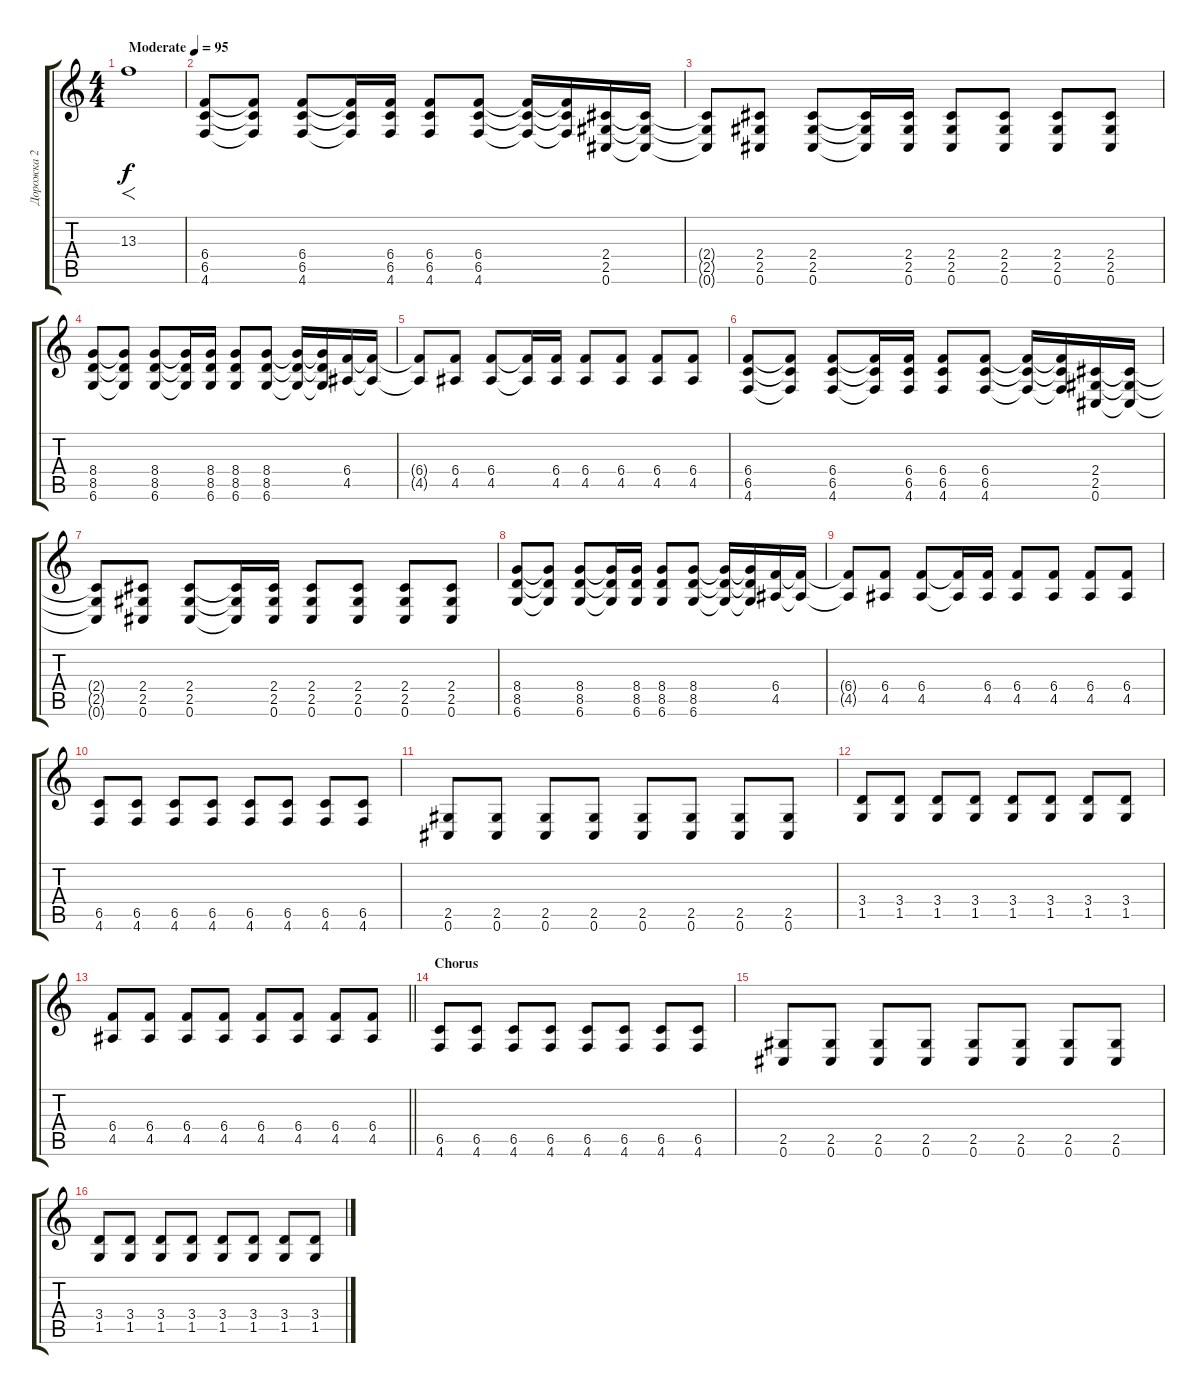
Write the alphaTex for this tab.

\track ("Дорожка 2" "Дорожка 2") {instrument distortionguitar}
\staff {score tabs}
\tuning (Db4 Ab3 E3 B2 Gb2 Db2) {hide}
\ts (4 4)
\tempo (95 "Moderate")
\clef g2
\ks c
13.3.1{f dy f instrument distortionguitar} |
(6.4 6.5 4.6).8 (6.4{t} 6.5{t} 4.6{t}).8 (6.4 6.5 4.6).8 (6.4{t} 6.5{t} 4.6{t}).16 (6.4 6.5 4.6).16 (6.4 6.5 4.6).8 (6.4 6.5 4.6).8 (6.4{t} 6.5{t} 4.6{t}).16 (6.4{t} 6.5{t} 4.6{t}).16 (2.4 2.5 0.6).16 (2.4{t} 2.5{t} 0.6{t}).16 |
(2.4{t} 2.5{t} 0.6{t}).8 (2.4 2.5 0.6).8 (2.4 2.5 0.6).8 (2.4{t} 2.5{t} 0.6{t}).16 (2.4 2.5 0.6).16 (2.4 2.5 0.6).8 (2.4 2.5 0.6).8 (2.4 2.5 0.6).8 (2.4 2.5 0.6).8 |
(8.4 8.5 6.6).8 (8.4{t} 8.5{t} 6.6{t}).8 (8.4 8.5 6.6).8 (8.4{t} 8.5{t} 6.6{t}).16 (8.4 8.5 6.6).16 (8.4 8.5 6.6).8 (8.4 8.5 6.6).8 (8.4{t} 8.5{t} 6.6{t}).16 (8.4{t} 8.5{t} 6.6{t}).16 (6.4 4.5).16 (6.4{t} 4.5{t}).16 |
(6.4{t} 4.5{t}).8 (6.4 4.5).8 (6.4 4.5).8 (6.4{t} 4.5{t}).16 (6.4 4.5).16 (6.4 4.5).8 (6.4 4.5).8 (6.4 4.5).8 (6.4 4.5).8 |
(6.4 6.5 4.6).8 (6.4{t} 6.5{t} 4.6{t}).8 (6.4 6.5 4.6).8 (6.4{t} 6.5{t} 4.6{t}).16 (6.4 6.5 4.6).16 (6.4 6.5 4.6).8 (6.4 6.5 4.6).8 (6.4{t} 6.5{t} 4.6{t}).16 (6.4{t} 6.5{t} 4.6{t}).16 (2.4 2.5 0.6).16 (2.4{t} 2.5{t} 0.6{t}).16 |
(2.4{t} 2.5{t} 0.6{t}).8 (2.4 2.5 0.6).8 (2.4 2.5 0.6).8 (2.4{t} 2.5{t} 0.6{t}).16 (2.4 2.5 0.6).16 (2.4 2.5 0.6).8 (2.4 2.5 0.6).8 (2.4 2.5 0.6).8 (2.4 2.5 0.6).8 |
(8.4 8.5 6.6).8 (8.4{t} 8.5{t} 6.6{t}).8 (8.4 8.5 6.6).8 (8.4{t} 8.5{t} 6.6{t}).16 (8.4 8.5 6.6).16 (8.4 8.5 6.6).8 (8.4 8.5 6.6).8 (8.4{t} 8.5{t} 6.6{t}).16 (8.4{t} 8.5{t} 6.6{t}).16 (6.4 4.5).16 (6.4{t} 4.5{t}).16 |
(6.4{t} 4.5{t}).8 (6.4 4.5).8 (6.4 4.5).8 (6.4{t} 4.5{t}).16 (6.4 4.5).16 (6.4 4.5).8 (6.4 4.5).8 (6.4 4.5).8 (6.4 4.5).8 |
(6.5 4.6).8{instrument electricguitarjazz} (6.5 4.6).8 (6.5 4.6).8 (6.5 4.6).8 (6.5 4.6).8 (6.5 4.6).8 (6.5 4.6).8 (6.5 4.6).8 |
(2.5 0.6).8 (2.5 0.6).8 (2.5 0.6).8 (2.5 0.6).8 (2.5 0.6).8 (2.5 0.6).8 (2.5 0.6).8 (2.5 0.6).8 |
(3.4 1.5).8 (3.4 1.5).8 (3.4 1.5).8 (3.4 1.5).8 (3.4 1.5).8 (3.4 1.5).8 (3.4 1.5).8 (3.4 1.5).8 |
\barLineRight lightlight
(6.4 4.5).8 (6.4 4.5).8 (6.4 4.5).8 (6.4 4.5).8 (6.4 4.5).8 (6.4 4.5).8 (6.4 4.5).8 (6.4 4.5).8 |
\section ("" "Chorus")
(6.5 4.6).8 (6.5 4.6).8 (6.5 4.6).8 (6.5 4.6).8 (6.5 4.6).8 (6.5 4.6).8 (6.5 4.6).8 (6.5 4.6).8 |
(2.5 0.6).8 (2.5 0.6).8 (2.5 0.6).8 (2.5 0.6).8 (2.5 0.6).8 (2.5 0.6).8 (2.5 0.6).8 (2.5 0.6).8 |
(3.4 1.5).8 (3.4 1.5).8 (3.4 1.5).8 (3.4 1.5).8 (3.4 1.5).8 (3.4 1.5).8 (3.4 1.5).8 (3.4 1.5).8
